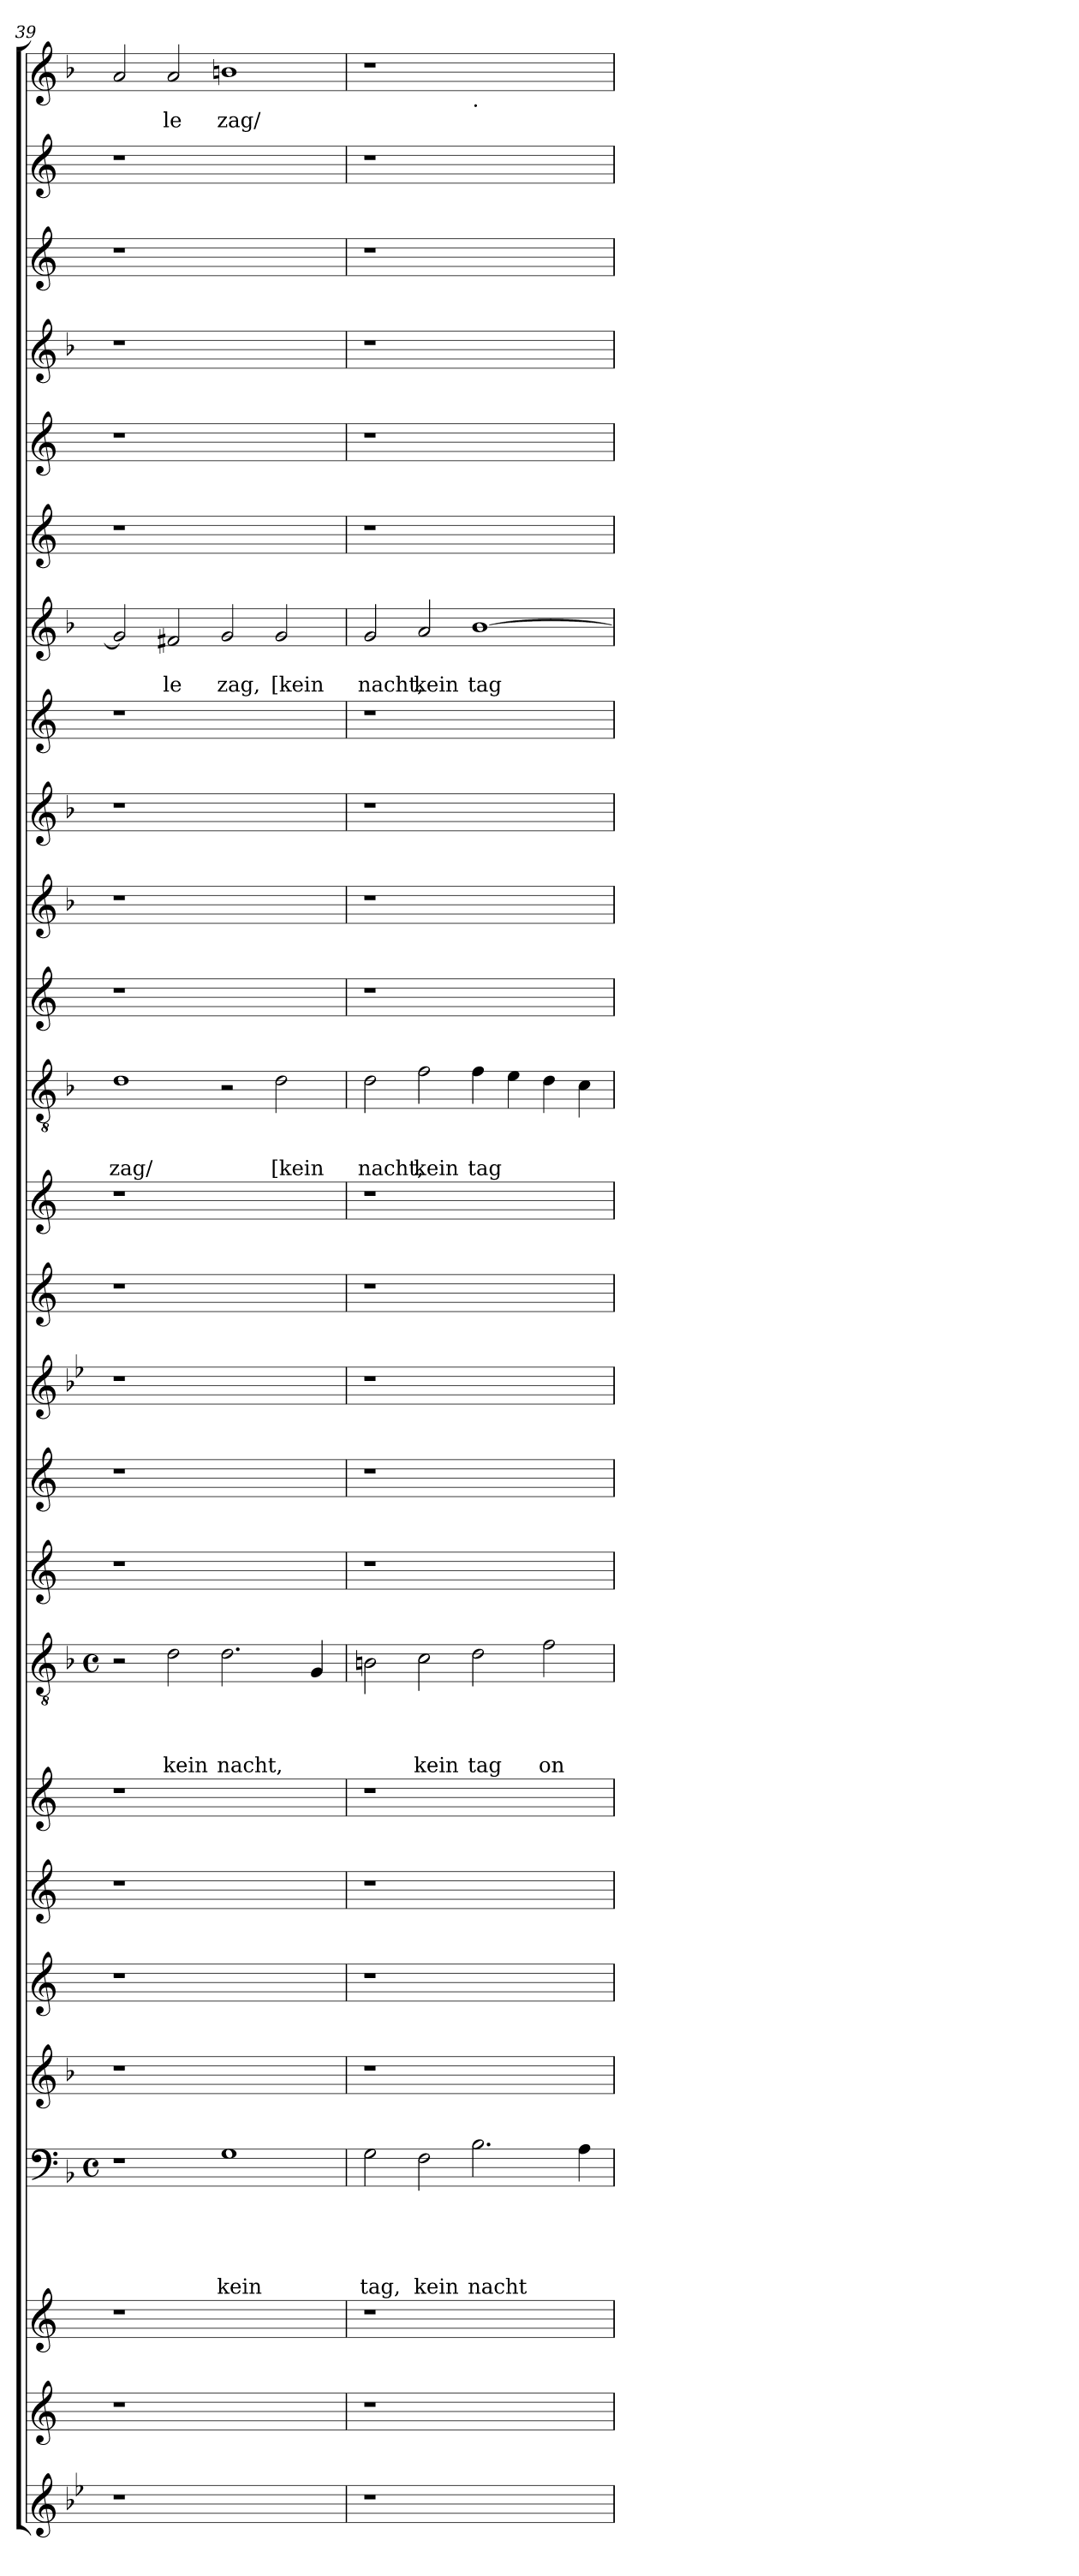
**kern	**kern	**kern	**kern	**text	**text	**text	**text	**text	**kern	**kern	**kern	**kern	**kern	**text	**text	**text	**text	**kern	**kern	**kern	**kern	**kern	**kern	**text	**text	**text	**kern	**kern	**kern	**kern	**kern	**text	**text	**kern	**kern	**kern	**kern	**kern	**kern	**text
*part26	*part25	*part24	*part23	*part23	*part23	*part23	*part23	*part23	*part22	*part21	*part20	*part19	*part18	*part18	*part18	*part18	*part18	*part17	*part16	*part15	*part14	*part13	*part12	*part12	*part12	*part12	*part11	*part10	*part9	*part8	*part7	*part7	*part7	*part6	*part5	*part4	*part3	*part2	*part1	*part1
*staff26	*staff25	*staff24	*staff23	*staff23	*staff23	*staff23	*staff23	*staff23	*staff22	*staff21	*staff20	*staff19	*staff18	*staff18	*staff18	*staff18	*staff18	*staff17	*staff16	*staff15	*staff14	*staff13	*staff12	*staff12	*staff12	*staff12	*staff11	*staff10	*staff9	*staff8	*staff7	*staff7	*staff7	*staff6	*staff5	*staff4	*staff3	*staff2	*staff1	*staff1
*clefG2	*clefG2	*clefG2	*clefF4	*	*	*	*	*	*clefG2	*clefG2	*clefG2	*clefG2	*clefGv2	*	*	*	*	*clefG2	*clefG2	*clefG2	*clefG2	*clefG2	*clefGv2	*	*	*	*clefG2	*clefG2	*clefG2	*clefG2	*clefG2	*	*	*clefG2	*clefG2	*clefG2	*clefG2	*clefG2	*clefG2	*
*	*ITrd1c2	*ITrd1c2	*ITrd1c2	*	*	*	*	*	*ITrd-3c-5	*ITrd1c2	*ITrd1c2	*ITrd1c2	*ITrd1c2	*	*	*	*	*ITrd1c2	*ITrd1c2	*	*ITrd1c2	*ITrd1c2	*ITrd1c2	*	*	*	*ITrd1c2	*ITrd-3c-5	*ITrd-3c-5	*ITrd1c2	*ITrd1c2	*	*	*ITrd1c2	*ITrd1c2	*ITrd-3c-5	*ITrd1c2	*ITrd1c2	*ITrd-3c-5	*
*k[b-e-]	*k[b-e-]	*k[b-e-]	*k[b-e-a-]	*	*	*	*	*	*k[b-e-]	*k[b-e-]	*k[b-e-]	*k[b-e-]	*k[b-e-a-]	*	*	*	*	*k[b-e-]	*k[b-e-]	*k[b-e-]	*k[b-e-]	*k[b-e-]	*k[b-e-a-]	*	*	*	*k[b-e-]	*k[b-e-]	*k[b-e-]	*k[b-e-]	*k[b-e-a-]	*	*	*k[b-e-]	*k[b-e-]	*k[b-e-]	*k[b-e-]	*k[b-e-]	*k[b-e-]	*
*B-:	*B-:	*B-:	*E-:	*	*	*	*	*	*B-:	*B-:	*B-:	*B-:	*E-:	*	*	*	*	*B-:	*B-:	*B-:	*B-:	*B-:	*E-:	*	*	*	*B-:	*B-:	*B-:	*B-:	*E-:	*	*	*B-:	*B-:	*B-:	*B-:	*B-:	*B-:	*
*	*	*	*M4/4	*	*	*	*	*	*	*	*	*	*M4/4	*	*	*	*	*	*	*	*	*	*	*	*	*	*	*	*	*	*	*	*	*	*	*	*	*	*	*
*	*	*	*met(c)	*	*	*	*	*	*	*	*	*	*met(c)	*	*	*	*	*	*	*	*	*	*	*	*	*	*	*	*	*	*	*	*	*	*	*	*	*	*	*
=39	=39	=39	=39	=39	=39	=39	=39	=39	=39	=39	=39	=39	=39	=39	=39	=39	=39	=39	=39	=39	=39	=39	=39	=39	=39	=39	=39	=39	=39	=39	=39	=39	=39	=39	=39	=39	=39	=39	=39	=39
!	!	!	!	!	!	!	!	!	!	!	!	!	!	!	!	!	!	!	!	!	!	!	!	!	!	!LO:LY:b	!	!	!	!	!	!	!	!	!	!	!	!	!	!
1r	1r	1r	1r	.	.	.	.	.	1r	1r	1r	1r	2r	.	.	.	.	1r	1r	1r	1r	1r	1c	.	.	zag/	1r	1r	1r	1r	2f/]	.	.	1r	1r	1r	1r	1r	2dd/	.
!	!	!	!	!	!	!	!	!	!	!	!	!	!	!	!	!	!LO:LY:b	!	!	!	!	!	!	!	!	!	!	!	!	!	!	!	!LO:LY:b	!	!	!	!	!	!	!LO:LY:b
.	.	.	.	.	.	.	.	.	.	.	.	.	2c\	.	.	.	kein	.	.	.	.	.	.	.	.	.	.	.	.	.	2e/	.	le	.	.	.	.	.	2dd/	le
!	!	!	!	!	!	!	!	!LO:LY:b	!	!	!	!	!	!	!	!	!LO:LY:b	!	!	!	!	!	!	!	!	!	!	!	!	!	!	!	!LO:LY:b	!	!	!	!	!	!	!LO:LY:b
1ryy	1ryy	1ryy	1F	.	.	.	.	kein	1ryy	1ryy	1ryy	1ryy	2.c\	.	.	.	nacht,	1ryy	1ryy	1ryy	1ryy	1ryy	2r	.	.	.	1ryy	1ryy	1ryy	1ryy	2f/	.	zag,	1ryy	1ryy	1ryy	1ryy	1ryy	1een	zag/
!	!	!	!	!	!	!	!	!	!	!	!	!	!	!	!	!	!	!	!	!	!	!	!	!	!	!LO:LY:b	!	!	!	!	!	!	!LO:LY:b	!	!	!	!	!	!	!
.	.	.	.	.	.	.	.	.	.	.	.	.	.	.	.	.	.	.	.	.	.	.	2c\	.	.	[kein	.	.	.	.	2f/	.	[kein	.	.	.	.	.	.	.
.	.	.	.	.	.	.	.	.	.	.	.	.	4F/	.	.	.	.	.	.	.	.	.	.	.	.	.	.	.	.	.	.	.	.	.	.	.	.	.	.	.
=40	=40	=40	=40	=40	=40	=40	=40	=40	=40	=40	=40	=40	=40	=40	=40	=40	=40	=40	=40	=40	=40	=40	=40	=40	=40	=40	=40	=40	=40	=40	=40	=40	=40	=40	=40	=40	=40	=40	=40	=40
!	!	!	!	!	!	!	!	!LO:LY:b	!	!	!	!	!	!	!	!	!	!	!	!	!	!	!	!	!	!LO:LY:b	!	!	!	!	!	!	!LO:LY:b	!	!	!	!	!	!	!
1r	1r	1r	2F\	.	.	.	.	tag,	1r	1r	1r	1r	2An\	.	.	.	.	1r	1r	1r	1r	1r	2c\	.	.	nacht,	1r	1r	1r	1r	2f/	.	nacht,	1r	1r	1r	1r	1r	1r	.
!	!	!	!	!	!	!	!	!LO:LY:b	!	!	!	!	!	!	!	!	!LO:LY:b	!	!	!	!	!	!	!	!	!LO:LY:b	!	!	!	!	!	!	!LO:LY:b	!	!	!	!	!	!	!
.	.	.	2E-\	.	.	.	.	kein	.	.	.	.	2B-\	.	.	.	kein	.	.	.	.	.	2e-\	.	.	kein	.	.	.	.	2g/	.	kein	.	.	.	.	.	.	.
!	!	!	!	!	!	!	!	!	!	!	!	!	!	!	!	!	!	!	!	!	!	!	!	!	!	!	!	!	!	!	!	!	!	!	!	!	!	!	!LO:TX:b:t=.	!
!	!	!	!	!	!	!	!	!LO:LY:b	!	!	!	!	!	!	!	!	!LO:LY:b	!	!	!	!	!	!	!	!	!LO:LY:b	!	!	!	!	!	!	!LO:LY:b	!	!	!	!	!	!	!
1ryy	1ryy	1ryy	2.A-\	.	.	.	.	nacht	1ryy	1ryy	1ryy	1ryy	2c\	.	.	.	tag	1ryy	1ryy	1ryy	1ryy	1ryy	4e-\	.	.	tag	1ryy	1ryy	1ryy	1ryy	[<1a-	.	tag	1ryy	1ryy	1ryy	1ryy	1ryy	1ryy	.
.	.	.	.	.	.	.	.	.	.	.	.	.	.	.	.	.	.	.	.	.	.	.	4d\	.	.	.	.	.	.	.	.	.	.	.	.	.	.	.	.	.
!	!	!	!	!	!	!	!	!	!	!	!	!	!	!	!	!	!LO:LY:b	!	!	!	!	!	!	!	!	!	!	!	!	!	!	!	!	!	!	!	!	!	!	!
.	.	.	.	.	.	.	.	.	.	.	.	.	2e-\	.	.	.	on	.	.	.	.	.	4c\	.	.	.	.	.	.	.	.	.	.	.	.	.	.	.	.	.
.	.	.	4G\	.	.	.	.	.	.	.	.	.	.	.	.	.	.	.	.	.	.	.	4B-\	.	.	.	.	.	.	.	.	.	.	.	.	.	.	.	.	.
=	=	=	=	=	=	=	=	=	=	=	=	=	=	=	=	=	=	=	=	=	=	=	=	=	=	=	=	=	=	=	=	=	=	=	=	=	=	=	=	=
*-	*-	*-	*-	*-	*-	*-	*-	*-	*-	*-	*-	*-	*-	*-	*-	*-	*-	*-	*-	*-	*-	*-	*-	*-	*-	*-	*-	*-	*-	*-	*-	*-	*-	*-	*-	*-	*-	*-	*-	*-
